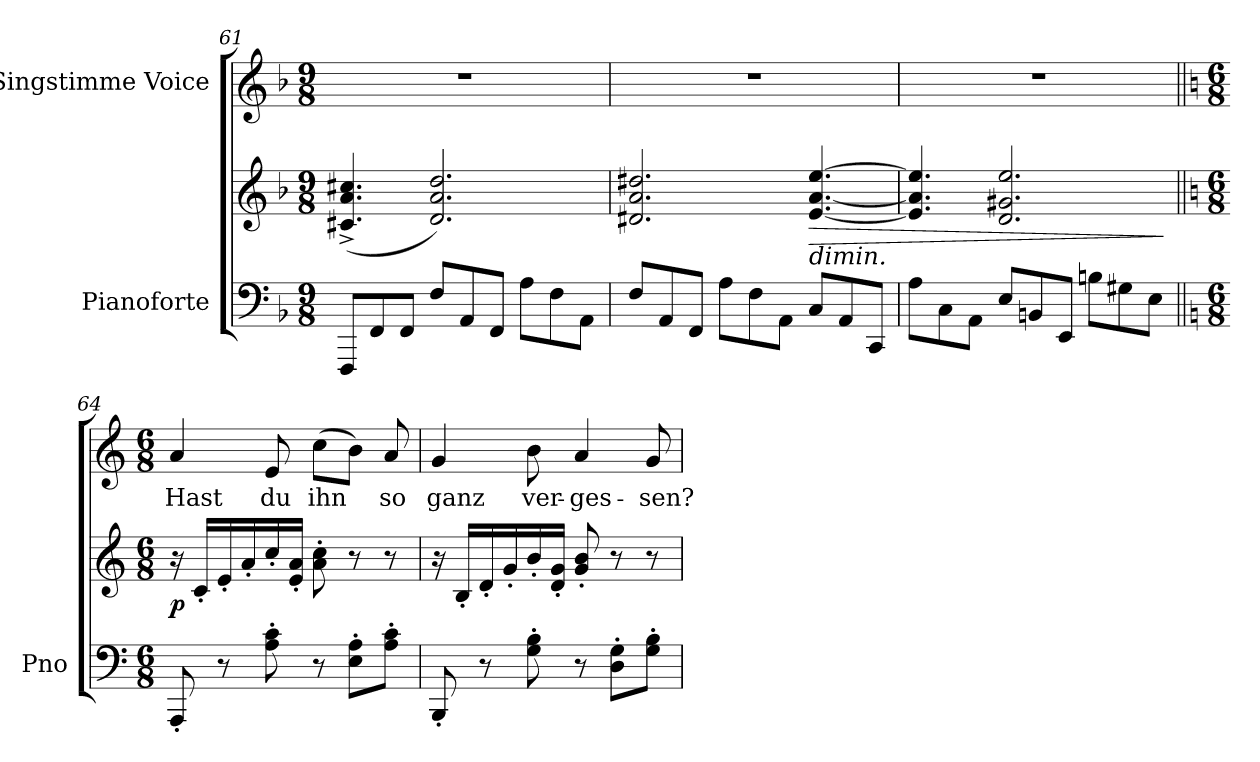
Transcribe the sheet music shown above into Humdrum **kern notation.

**kern	**kern	**dynam	**kern	**text
*part2	*part2	*part2	*part1	*part1
*staff3	*staff2	*staff2/3	*staff1	*staff1
*I"Pianoforte	*	*	*I"Singstimme Voice	*
*I'Pno	*	*	*	*
!!LO:LB:g=z
*clefF4	*clefG2	*	*clefG2	*
*k[b-]	*k[b-]	*	*k[b-]	*
*M9/8	*M9/8	*	*M9/8	*
=61	=61	=61	=61	=61
8FFF/L	(4.c#X/^> 4.a/^> 4.cc#X/^>	.	8%9r	.
8FF/	.	.	.	.
8FF/J	.	.	.	.
8F/L	2.d/ 2.a/ 2.dd/)	.	.	.
8AA/	.	.	.	.
8FF/J	.	.	.	.
8A\L	.	.	.	.
8F\	.	.	.	.
8AA\J	.	.	.	.
!!LO:LB:g=z
=62	=62	=62	=62	=62
8F/L	2.d#X/ 2.a/ 2.dd#X/	.	8%9r	.
8AA/	.	.	.	.
8FF/J	.	.	.	.
8A\L	.	.	.	.
8F\	.	.	.	.
8AA\J	.	.	.	.
!	!LO:TX:b:i:t=dimin.	!	!	!
!	!	!LO:HP:b	!	!
8C/L	[4.e/ [>4.a/ [4.ee/	>	.	.
8AA/	.	.	.	.
8CC/J	.	.	.	.
=63	=63	=63	=63	=63
8A\L	4.e/] 4.a/] 4.ee/]	.	8%9r	.
8C\	.	.	.	.
8AA\J	.	.	.	.
8E/L	2.d/ 2.g#X/ 2.ee/	.	.	.
8BBn/	.	.	.	.
8EE/J	.	.	.	.
8Bn\L	.	.	.	.
8G#X\	.	.	.	.
8E\J	.	.	.	.
.	.	]	.	.
=64||	=64||	=64||	=64||	=64||
*k[]	*k[]	*	*k[]	*
*M6/8	*M6/8	*	*M6/8	*
!	!	!LO:DY:b	!	!LO:LY:b
8AAA'/	16r	p	4a/	Hast
.	16c'/LL	.	.	.
8r	16e'/	.	.	.
.	16a'/	.	.	.
!	!	!	!	!LO:LY:b
8A\' 8c\'	16cc'/	.	8e/	du
.	16e/' 16a/'JJ	.	.	.
!	!	!	!	!LO:LY:b
8r	8a\' 8cc\'	.	(8cc\L	ihn
8E\' 8A\'L	8r	.	8b\J)	.
!	!	!	!	!LO:LY:b
8A\' 8c\'J	8r	.	8a/	so
!!LO:PB:g=z
=65	=65	=65	=65	=65
!	!	!	!	!LO:LY:b
8BBB'/	16r	.	4g/	ganz
.	16B'/LL	.	.	.
8r	16d'/	.	.	.
.	16g'/	.	.	.
!	!	!	!	!LO:LY:b
8G\' 8B\'	16b'/	.	8b\	ver-
.	16d/' 16g/'JJ	.	.	.
!	!	!	!	!LO:LY:b
8r	8g/' 8b/'	.	4a/	-ges-
8D\' 8G\'L	8r	.	.	.
!	!	!	!	!LO:LY:b
8G\' 8B\'J	8r	.	8g/	-sen?
=	=	=	=	=
*-	*-	*-	*-	*-
